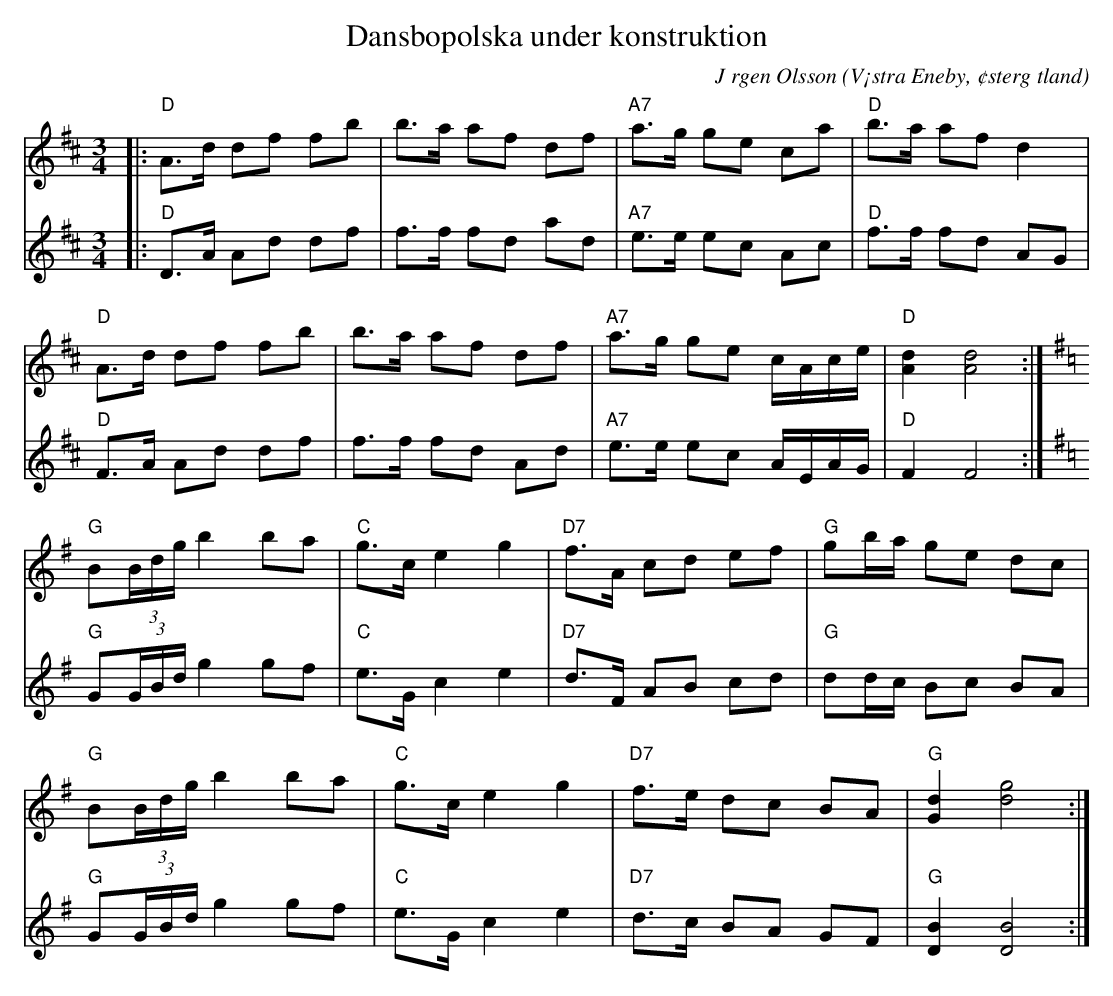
X:1
T:Dansbopolska under konstruktion
C:J rgen Olsson
O:V¡stra Eneby, ¢sterg tland
M:3/4
L:1/8
K:D
V:1
|:"D"A>d df fb|b>a af df|"A7"a>g ge ca|"D"b>a af d2|
"D"A>d df fb|b>a af df|"A7"a>g ge c/A/c/e/|"D"[dA]2 [dA]4:|
[K:G]"G"B(3B/d/g/ b2 ba|"C"g>c e2 g2|"D7"f>A cd ef|"G" gb/a/ ge dc|
"G"B(3B/d/g/ b2 ba|"C"g>c e2 g2|"D7"f>e dc BA|"G" [Gd]2 [gd]4:|
V:2
|:"D"D>A Ad df|f>f fd ad|"A7"e>e ec Ac|"D"f>f fd AG|
"D"F>A Ad df|f>f fd Ad|"A7"e>e ec A/E/A/G/|"D"F2 F4:|
[K:G]"G"G(3G/B/d/ g2 gf|"C"e>G c2 e2|"D7"d>F AB cd|"G" dd/c/ Bc BA|
"G"G(3G/B/d/ g2 gf|"C"e>G c2 e2|"D7"d>c BA GF|"G" [DB]2 [DB]4:|
